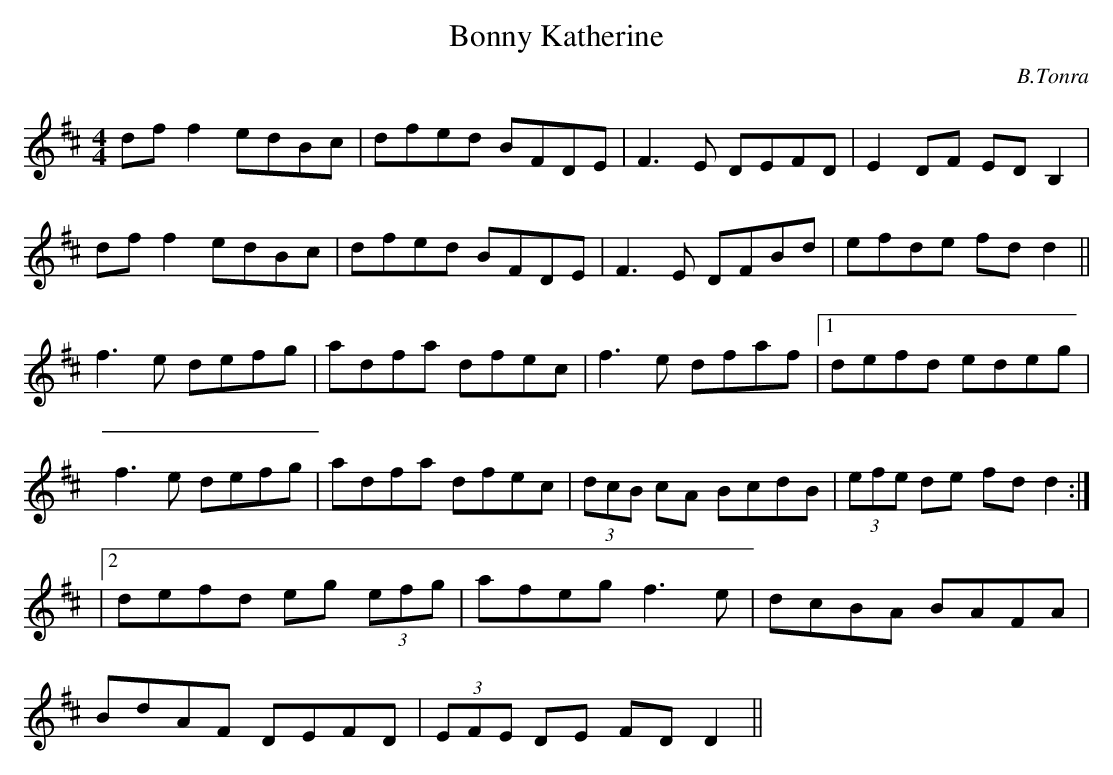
X:1
T: Bonny Katherine
C: B.Tonra
M: 4/4
L: 1/8
K: D
df f2 edBc|dfed BFDE|F3 E DEFD|E2 DF ED B,2 |
df f2 edBc|dfed BFDE|F3 E DFBd|efde fd d2 ||
f3 e defg|adfa dfec|f3 e dfaf |1 defd edeg |
f3 e defg|adfa dfec|(3dcB cA BcdB|(3efe de fd d2 :|
|2 defd eg (3efg|afeg f3 e|dcBA BAFA|
BdAF DEFD|(3EFE DE FD D2 ||
